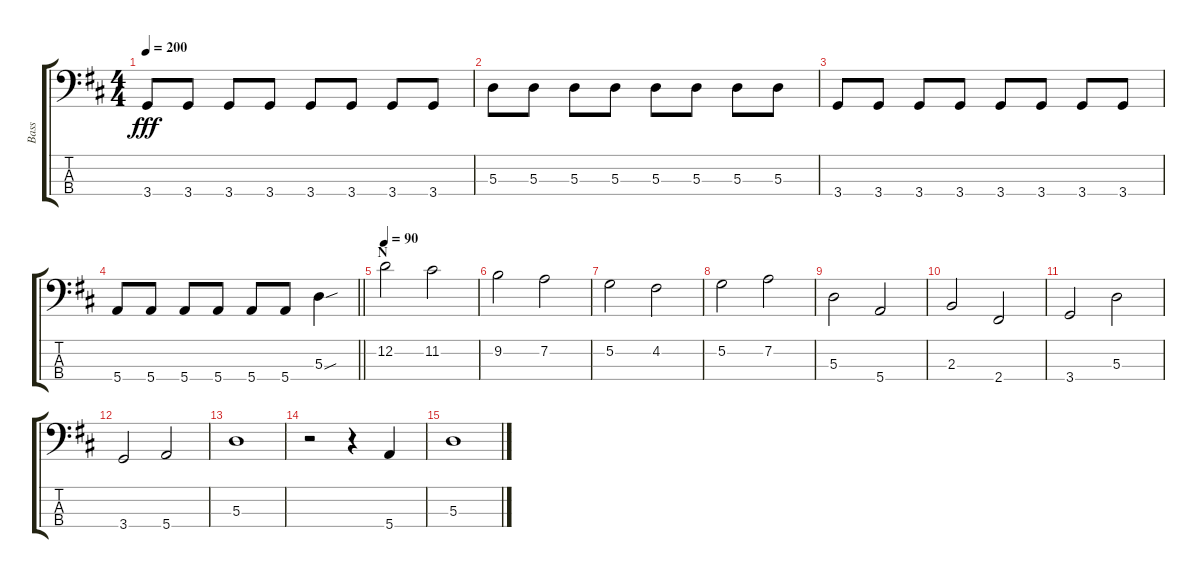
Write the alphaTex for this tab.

\track ("Bass" "Bass") {instrument electricbasspick}
\staff {score tabs}
\tuning (G2 D2 A1 E1) {hide}
\ts (4 4)
\tempo 200
\clef f4
\ks d
3.4.8{dy fff} 3.4.8 3.4.8 3.4.8 3.4.8 3.4.8 3.4.8 3.4.8 |
5.3.8 5.3.8 5.3.8 5.3.8 5.3.8 5.3.8 5.3.8 5.3.8 |
3.4.8 3.4.8 3.4.8 3.4.8 3.4.8 3.4.8 3.4.8 3.4.8 |
\barLineRight lightlight
5.4.8 5.4.8 5.4.8 5.4.8 5.4.8 5.4.8 5.3{sou}.4 |
\section ("" "N")
\tempo 90
12.2.2 11.2.2 |
9.2.2 7.2.2 |
5.2.2 4.2.2 |
5.2.2 7.2.2 |
5.3.2 5.4.2 |
2.3.2 2.4.2 |
3.4.2 5.3.2 |
3.4.2 5.4.2 |
5.3.1 |
r.2 r.4 5.4.4 |
5.3.1
